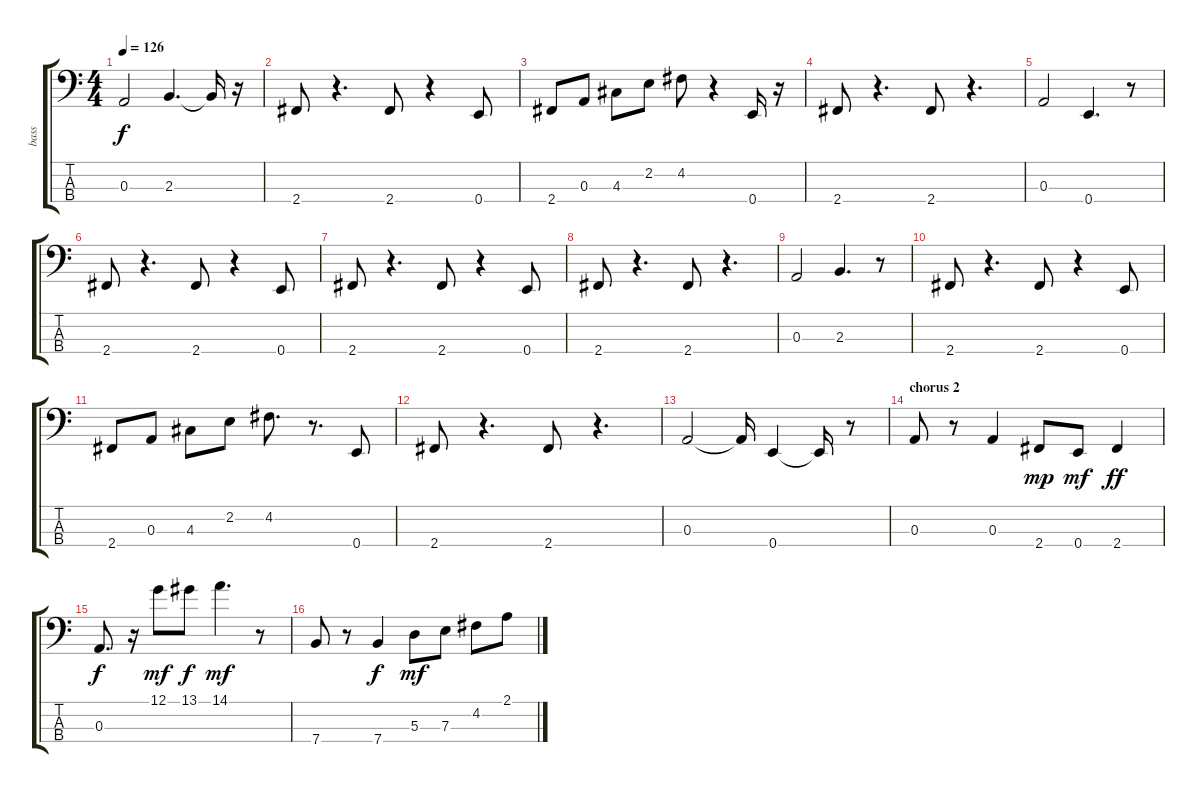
\track ("bass" "bass") {instrument electricbassfinger}
\staff {score tabs}
\tuning (G2 D2 A1 E1) {hide}
\ts (4 4)
\tempo 126
\clef f4
\ks c
0.3.2{dy f} 2.3.4{d} 2.3{t}.16 r.16 |
2.4.8 r.4{d} 2.4.8 r.4 0.4.8 |
2.4.8 0.3.8 4.3.8 2.2.8 4.2.8 r.4 0.4.16 r.16 |
2.4.8 r.4{d} 2.4.8 r.4{d} |
0.3.2 0.4.4{d} r.8 |
2.4.8 r.4{d} 2.4.8 r.4 0.4.8 |
2.4.8 r.4{d} 2.4.8 r.4 0.4.8 |
2.4.8 r.4{d} 2.4.8 r.4{d} |
0.3.2 2.3.4{d} r.8 |
2.4.8 r.4{d} 2.4.8 r.4 0.4.8 |
2.4.8 0.3.8 4.3.8 2.2.8 4.2.8{d} r.8{d} 0.4.8 |
2.4.8 r.4{d} 2.4.8 r.4{d} |
0.3.2 0.3{t}.16 0.4.4 0.4{t}.16 r.8 |
\section ("" "chorus 2")
0.3.8 r.8 0.3.4 2.4.8{dy mp} 0.4.8{dy mf} 2.4.4{dy ff} |
0.3.8{d dy f} r.16 12.1.8{dy mf} 13.1.8{dy f} 14.1.4{d dy mf} r.8 |
7.4.8 r.8 7.4.4{dy f} 5.3.8{dy mf} 7.3.8 4.2.8 2.1.8
